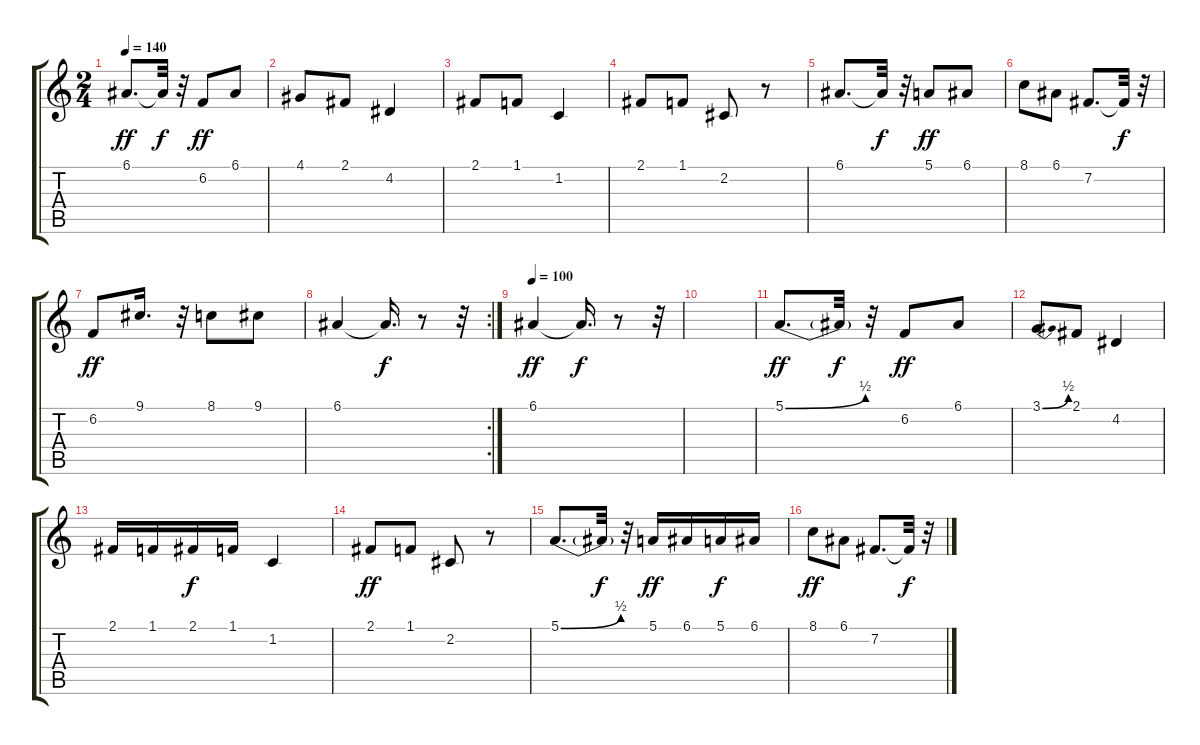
\track "" {instrument flute}
\staff {score tabs}
\tuning (E4 B3 G3 D3 A2 E2) {hide}
\ts (2 4)
\tempo 140
\clef g2
\ks c
6.1.8{d dy ff} 6.1{t}.32{dy f} r.32 6.2.8{dy ff} 6.1.8 |
4.1.8 2.1.8 4.2.4 |
2.1.8 1.1.8 1.2.4 |
2.1.8 1.1.8 2.2.8 r.8 |
6.1.8{d} 6.1{t}.32{dy f} r.32 5.1.8{dy ff} 6.1.8 |
8.1.8 6.1.8 7.2.8{d} 7.2{t}.32{dy f} r.32 |
6.2.8{dy ff} 9.1.16{d} r.32 8.1.8 9.1.8 |
\rc 2
6.1.4 6.1{t}.16{d dy f} r.8 r.32 |
\tempo 100
6.1.4{dy ff} 6.1{t}.16{d dy f} r.8 r.32 |
|
5.1{be (bend 0 0 60 2)}.8{d dy ff} 5.1{t}.32{dy f} r.32 6.2.8{dy ff} 6.1.8 |
3.1{be (bend 0 0 60 2)}.8 2.1.8 4.2.4 |
2.1.16 1.1.16 2.1.16{dy f} 1.1.16 1.2.4 |
2.1.8{dy ff} 1.1.8 2.2.8 r.8 |
5.1{be (bend 0 0 60 2)}.8{d} 5.1{t}.32{dy f} r.32 5.1.16{dy ff} 6.1.16 5.1.16{dy f} 6.1.16 |
8.1.8{dy ff} 6.1.8 7.2.8{d} 7.2{t}.32{dy f} r.32
